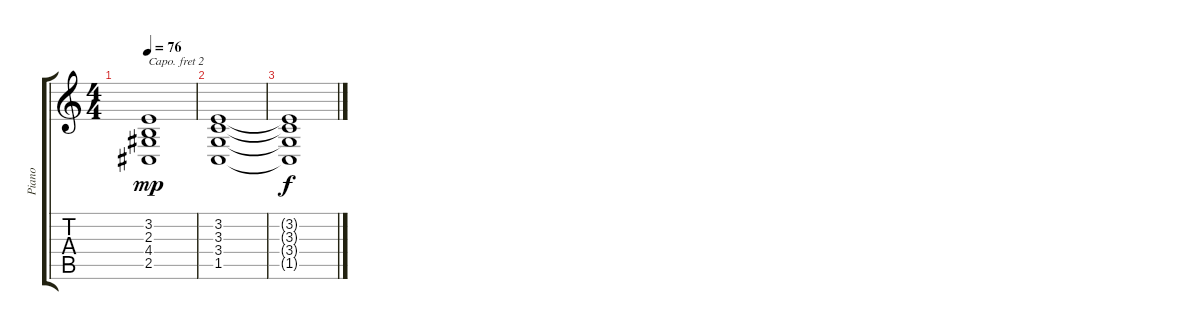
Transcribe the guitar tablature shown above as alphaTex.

\track ("Piano" "Piano") {instrument acousticgrandpiano}
\staff {score tabs}
\capo 2
\tuning (E4 B3 G3 D3 A2 E2) {hide}
\ts (4 4)
\tempo 76
\clef g2
\ks c
(3.2 2.3 4.4 2.5).1{dy mp} |
(3.2 3.3 3.4 1.5).1 |
(3.2{t} 3.3{t} 3.4{t} 1.5{t}).1{dy f}
